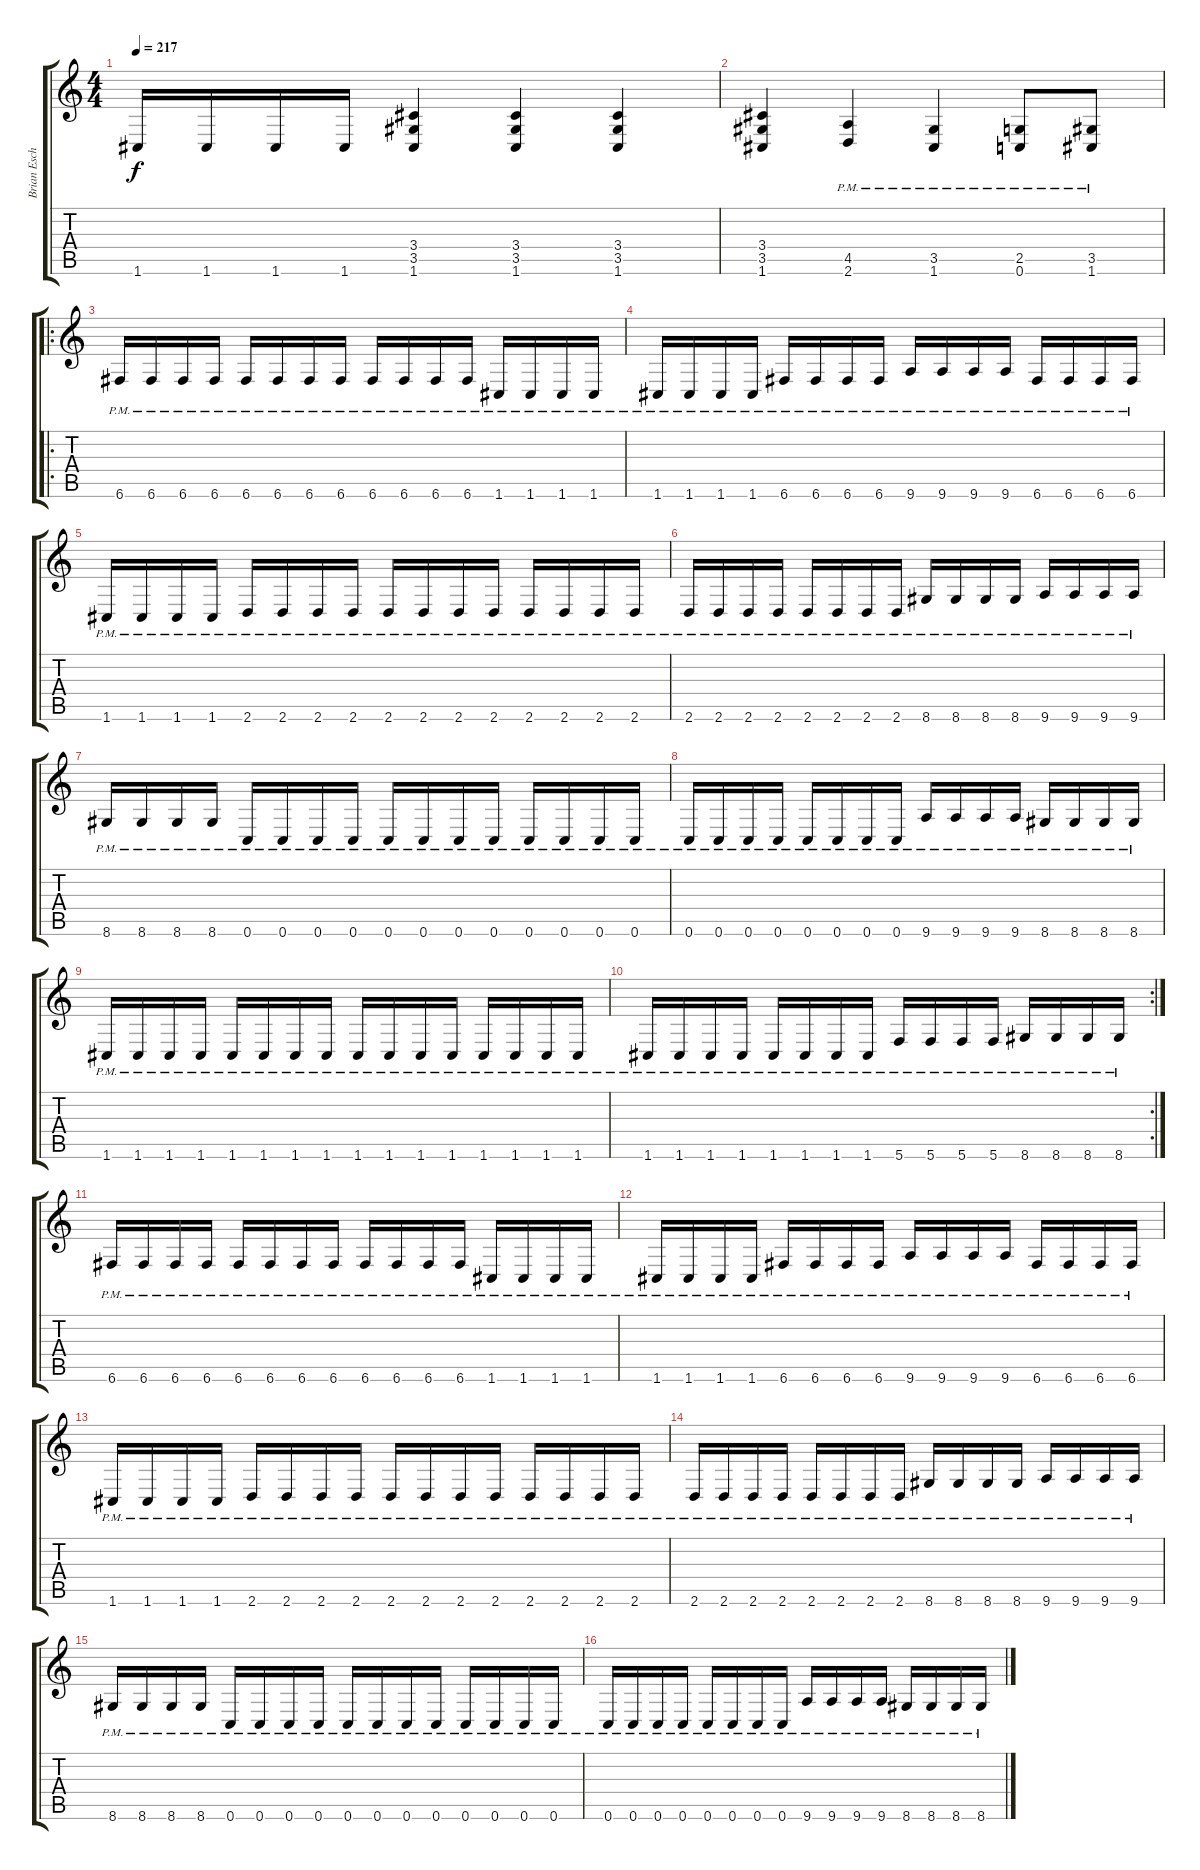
\track ("Brian Eschbach (Right)" "Brian Esch") {instrument overdrivenguitar}
\staff {score tabs}
\tuning (C4 G3 Eb3 Bb2 F2 C2) {hide}
\ts (4 4)
\tempo 217
\clef g2
\ks c
1.6.16{dy f} 1.6.16 1.6.16 1.6.16 (3.4 3.5 1.6).4 (3.4 3.5 1.6).4 (3.4 3.5 1.6).4 |
(3.4 3.5 1.6).4 (4.5{pm} 2.6{pm}).4 (3.5{pm} 1.6{pm}).4 (2.5{pm} 0.6{pm}).8 (3.5{pm} 1.6{pm}).8 |
\ro
6.6{pm}.16 6.6{pm}.16 6.6{pm}.16 6.6{pm}.16 6.6{pm}.16 6.6{pm}.16 6.6{pm}.16 6.6{pm}.16 6.6{pm}.16 6.6{pm}.16 6.6{pm}.16 6.6{pm}.16 1.6{pm}.16 1.6{pm}.16 1.6{pm}.16 1.6{pm}.16 |
1.6{pm}.16 1.6{pm}.16 1.6{pm}.16 1.6{pm}.16 6.6{pm}.16 6.6{pm}.16 6.6{pm}.16 6.6{pm}.16 9.6{pm}.16 9.6{pm}.16 9.6{pm}.16 9.6{pm}.16 6.6{pm}.16 6.6{pm}.16 6.6{pm}.16 6.6{pm}.16 |
1.6{pm}.16 1.6{pm}.16 1.6{pm}.16 1.6{pm}.16 2.6{pm}.16 2.6{pm}.16 2.6{pm}.16 2.6{pm}.16 2.6{pm}.16 2.6{pm}.16 2.6{pm}.16 2.6{pm}.16 2.6{pm}.16 2.6{pm}.16 2.6{pm}.16 2.6{pm}.16 |
2.6{pm}.16 2.6{pm}.16 2.6{pm}.16 2.6{pm}.16 2.6{pm}.16 2.6{pm}.16 2.6{pm}.16 2.6{pm}.16 8.6{pm}.16 8.6{pm}.16 8.6{pm}.16 8.6{pm}.16 9.6{pm}.16 9.6{pm}.16 9.6{pm}.16 9.6{pm}.16 |
8.6{pm}.16 8.6{pm}.16 8.6{pm}.16 8.6{pm}.16 0.6{pm}.16 0.6{pm}.16 0.6{pm}.16 0.6{pm}.16 0.6{pm}.16 0.6{pm}.16 0.6{pm}.16 0.6{pm}.16 0.6{pm}.16 0.6{pm}.16 0.6{pm}.16 0.6{pm}.16 |
0.6{pm}.16 0.6{pm}.16 0.6{pm}.16 0.6{pm}.16 0.6{pm}.16 0.6{pm}.16 0.6{pm}.16 0.6{pm}.16 9.6{pm}.16 9.6{pm}.16 9.6{pm}.16 9.6{pm}.16 8.6{pm}.16 8.6{pm}.16 8.6{pm}.16 8.6{pm}.16 |
1.6{pm}.16 1.6{pm}.16 1.6{pm}.16 1.6{pm}.16 1.6{pm}.16 1.6{pm}.16 1.6{pm}.16 1.6{pm}.16 1.6{pm}.16 1.6{pm}.16 1.6{pm}.16 1.6{pm}.16 1.6{pm}.16 1.6{pm}.16 1.6{pm}.16 1.6{pm}.16 |
\rc 2
1.6{pm}.16 1.6{pm}.16 1.6{pm}.16 1.6{pm}.16 1.6{pm}.16 1.6{pm}.16 1.6{pm}.16 1.6{pm}.16 5.6{pm}.16 5.6{pm}.16 5.6{pm}.16 5.6{pm}.16 8.6{pm}.16 8.6{pm}.16 8.6{pm}.16 8.6{pm}.16 |
6.6{pm}.16 6.6{pm}.16 6.6{pm}.16 6.6{pm}.16 6.6{pm}.16 6.6{pm}.16 6.6{pm}.16 6.6{pm}.16 6.6{pm}.16 6.6{pm}.16 6.6{pm}.16 6.6{pm}.16 1.6{pm}.16 1.6{pm}.16 1.6{pm}.16 1.6{pm}.16 |
1.6{pm}.16 1.6{pm}.16 1.6{pm}.16 1.6{pm}.16 6.6{pm}.16 6.6{pm}.16 6.6{pm}.16 6.6{pm}.16 9.6{pm}.16 9.6{pm}.16 9.6{pm}.16 9.6{pm}.16 6.6{pm}.16 6.6{pm}.16 6.6{pm}.16 6.6{pm}.16 |
1.6{pm}.16 1.6{pm}.16 1.6{pm}.16 1.6{pm}.16 2.6{pm}.16 2.6{pm}.16 2.6{pm}.16 2.6{pm}.16 2.6{pm}.16 2.6{pm}.16 2.6{pm}.16 2.6{pm}.16 2.6{pm}.16 2.6{pm}.16 2.6{pm}.16 2.6{pm}.16 |
2.6{pm}.16 2.6{pm}.16 2.6{pm}.16 2.6{pm}.16 2.6{pm}.16 2.6{pm}.16 2.6{pm}.16 2.6{pm}.16 8.6{pm}.16 8.6{pm}.16 8.6{pm}.16 8.6{pm}.16 9.6{pm}.16 9.6{pm}.16 9.6{pm}.16 9.6{pm}.16 |
8.6{pm}.16 8.6{pm}.16 8.6{pm}.16 8.6{pm}.16 0.6{pm}.16 0.6{pm}.16 0.6{pm}.16 0.6{pm}.16 0.6{pm}.16 0.6{pm}.16 0.6{pm}.16 0.6{pm}.16 0.6{pm}.16 0.6{pm}.16 0.6{pm}.16 0.6{pm}.16 |
0.6{pm}.16 0.6{pm}.16 0.6{pm}.16 0.6{pm}.16 0.6{pm}.16 0.6{pm}.16 0.6{pm}.16 0.6{pm}.16 9.6{pm}.16 9.6{pm}.16 9.6{pm}.16 9.6{pm}.16 8.6{pm}.16 8.6{pm}.16 8.6{pm}.16 8.6{pm}.16
